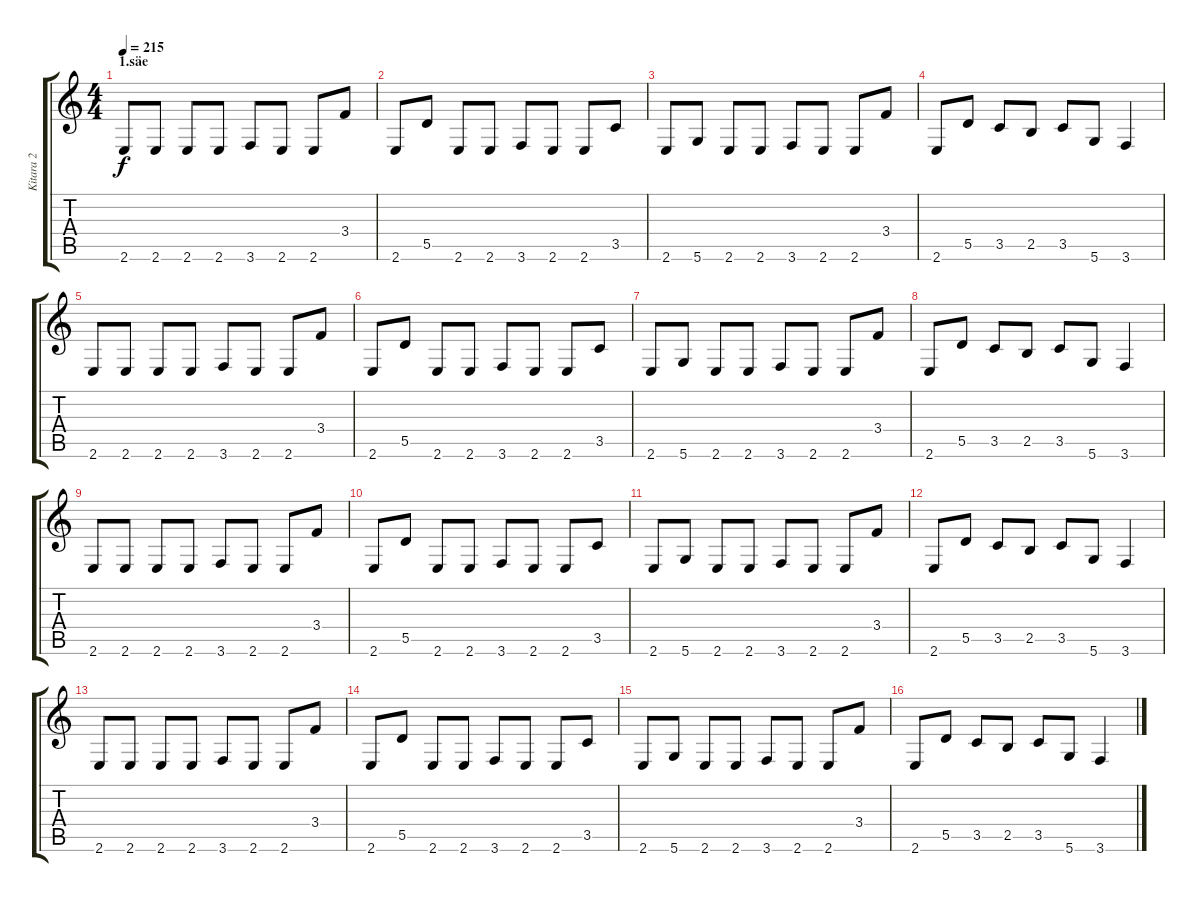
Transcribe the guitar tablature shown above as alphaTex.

\track ("Kitara 2" "Kitara 2") {instrument distortionguitar}
\staff {score tabs}
\tuning (E4 B3 G3 D3 A2 D2) {hide}
\ts (4 4)
\section ("" "1.säe")
\tempo 215
\clef g2
\ks c
2.6.8{dy f} 2.6.8 2.6.8 2.6.8 3.6.8 2.6.8 2.6.8 3.4.8 |
2.6.8 5.5.8 2.6.8 2.6.8 3.6.8 2.6.8 2.6.8 3.5.8 |
2.6.8 5.6.8 2.6.8 2.6.8 3.6.8 2.6.8 2.6.8 3.4.8 |
2.6.8 5.5.8 3.5.8 2.5.8 3.5.8 5.6.8 3.6.4 |
2.6.8 2.6.8 2.6.8 2.6.8 3.6.8 2.6.8 2.6.8 3.4.8 |
2.6.8 5.5.8 2.6.8 2.6.8 3.6.8 2.6.8 2.6.8 3.5.8 |
2.6.8 5.6.8 2.6.8 2.6.8 3.6.8 2.6.8 2.6.8 3.4.8 |
2.6.8 5.5.8 3.5.8 2.5.8 3.5.8 5.6.8 3.6.4 |
2.6.8 2.6.8 2.6.8 2.6.8 3.6.8 2.6.8 2.6.8 3.4.8 |
2.6.8 5.5.8 2.6.8 2.6.8 3.6.8 2.6.8 2.6.8 3.5.8 |
2.6.8 5.6.8 2.6.8 2.6.8 3.6.8 2.6.8 2.6.8 3.4.8 |
2.6.8 5.5.8 3.5.8 2.5.8 3.5.8 5.6.8 3.6.4 |
2.6.8 2.6.8 2.6.8 2.6.8 3.6.8 2.6.8 2.6.8 3.4.8 |
2.6.8 5.5.8 2.6.8 2.6.8 3.6.8 2.6.8 2.6.8 3.5.8 |
2.6.8 5.6.8 2.6.8 2.6.8 3.6.8 2.6.8 2.6.8 3.4.8 |
2.6.8 5.5.8 3.5.8 2.5.8 3.5.8 5.6.8 3.6.4
